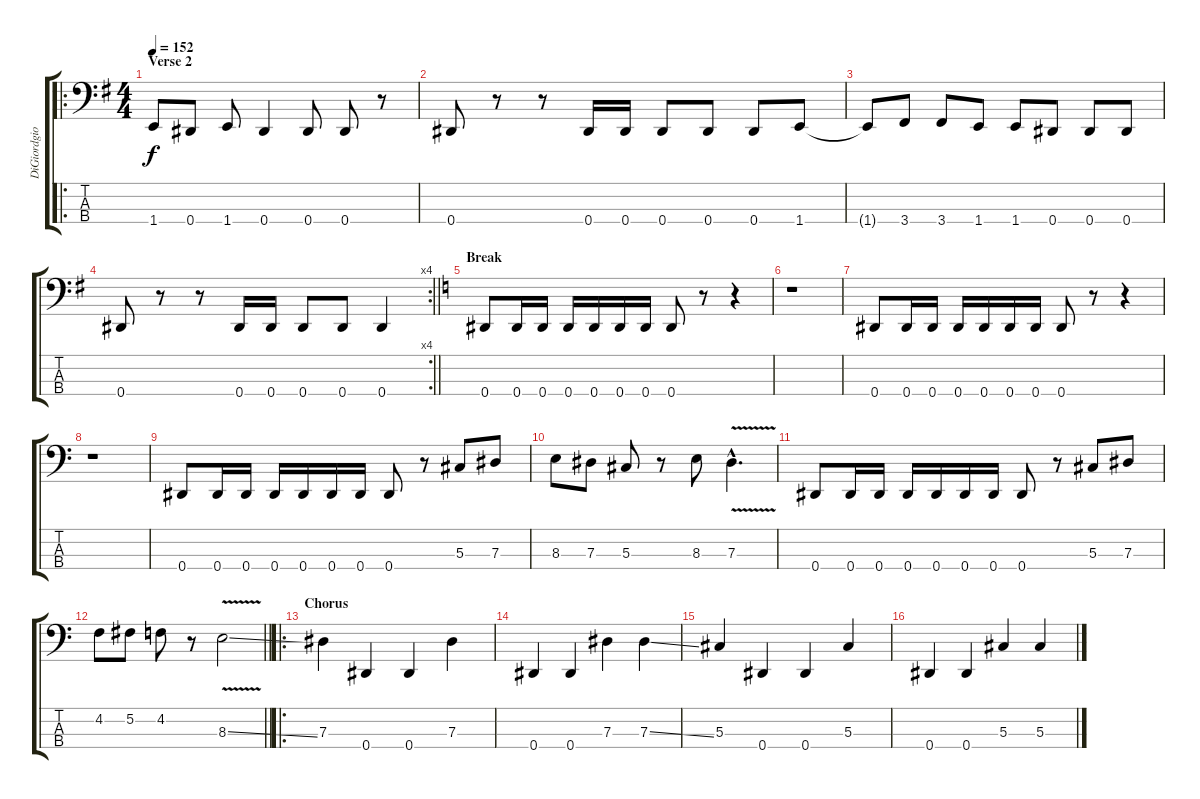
\track ("DiGiordgio" "DiGiordgio") {instrument slapbass2}
\staff {score tabs}
\tuning (Gb2 Db2 Ab1 Eb1) {hide}
\ro
\ts (4 4)
\section ("" "Verse 2")
\tempo 152
\clef f4
\ks g
1.4.8{dy f} 0.4.8 1.4.8 0.4.4 0.4.8 0.4.8 r.8 |
0.4.8 r.8 r.8 0.4.16 0.4.16 0.4.8 0.4.8 0.4.8 1.4.8 |
1.4{t}.8 3.4.8 3.4.8 1.4.8 1.4.8 0.4.8 0.4.8 0.4.8 |
\rc 4
\barLineRight lightlight
0.4.8 r.8 r.8 0.4.16 0.4.16 0.4.8 0.4.8 0.4.4 |
\section ("" "Break")
\ks c
0.4.8 0.4.16 0.4.16 0.4.16 0.4.16 0.4.16 0.4.16 0.4.8 r.8 r.4 |
r.1 |
0.4.8 0.4.16 0.4.16 0.4.16 0.4.16 0.4.16 0.4.16 0.4.8 r.8 r.4 |
r.1 |
0.4.8 0.4.16 0.4.16 0.4.16 0.4.16 0.4.16 0.4.16 0.4.8 r.8 5.3.8 7.3.8 |
8.3.8 7.3.8 5.3.8 r.8 8.3.8 7.3{v hac}.4{d} |
0.4.8 0.4.16 0.4.16 0.4.16 0.4.16 0.4.16 0.4.16 0.4.8 r.8 5.3.8 7.3.8 |
\barLineRight lightlight
4.2.8 5.2.8 4.2.8 r.8 8.3{v ss}.2 |
\ro
\section ("" "Chorus")
7.3.4 0.4.4 0.4.4 7.3.4 |
0.4.4 0.4.4 7.3.4 7.3{ss}.4 |
5.3.4 0.4.4 0.4.4 5.3.4 |
0.4.4 0.4.4 5.3.4 5.3{ss}.4
